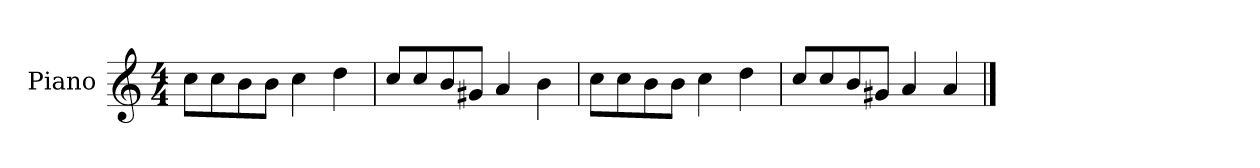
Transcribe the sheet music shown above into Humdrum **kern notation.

**kern
*part1
*staff1
*I"Piano
*I'P-no
*clefG2
*k[]
*M4/4
*MM90
=1
8cc\L
8cc\
8b\
8b\J
4cc\
4dd\
=2
8cc/L
8cc/
8b/
8g#X/J
4a/
4b\
=3
8cc\L
8cc\
8b\
8b\J
4cc\
4dd\
=4
8cc/L
8cc/
8b/
8g#X/J
4a/
4a/
==
*-
